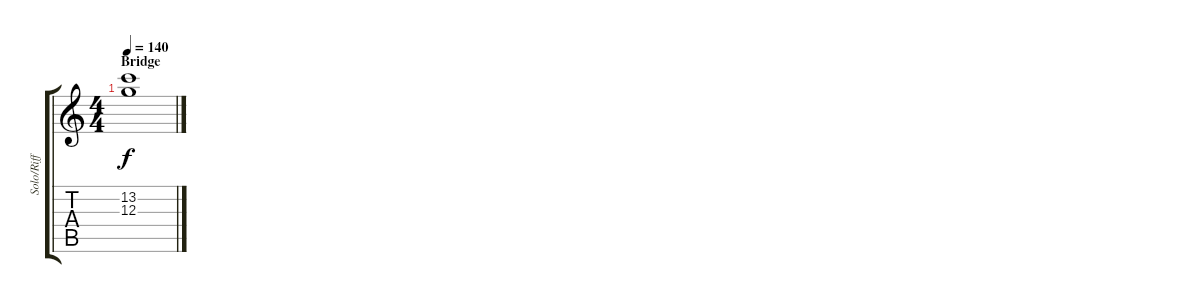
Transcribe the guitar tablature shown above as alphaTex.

\track ("Solo/Riff" "Solo/Riff") {instrument overdrivenguitar}
\staff {score tabs}
\tuning (E4 B3 G3 D3 A2 E2) {hide}
\ts (4 4)
\section ("" "Bridge")
\tempo 140
\clef g2
\ks c
(13.2{t} 12.3{t}).1{dy f}
